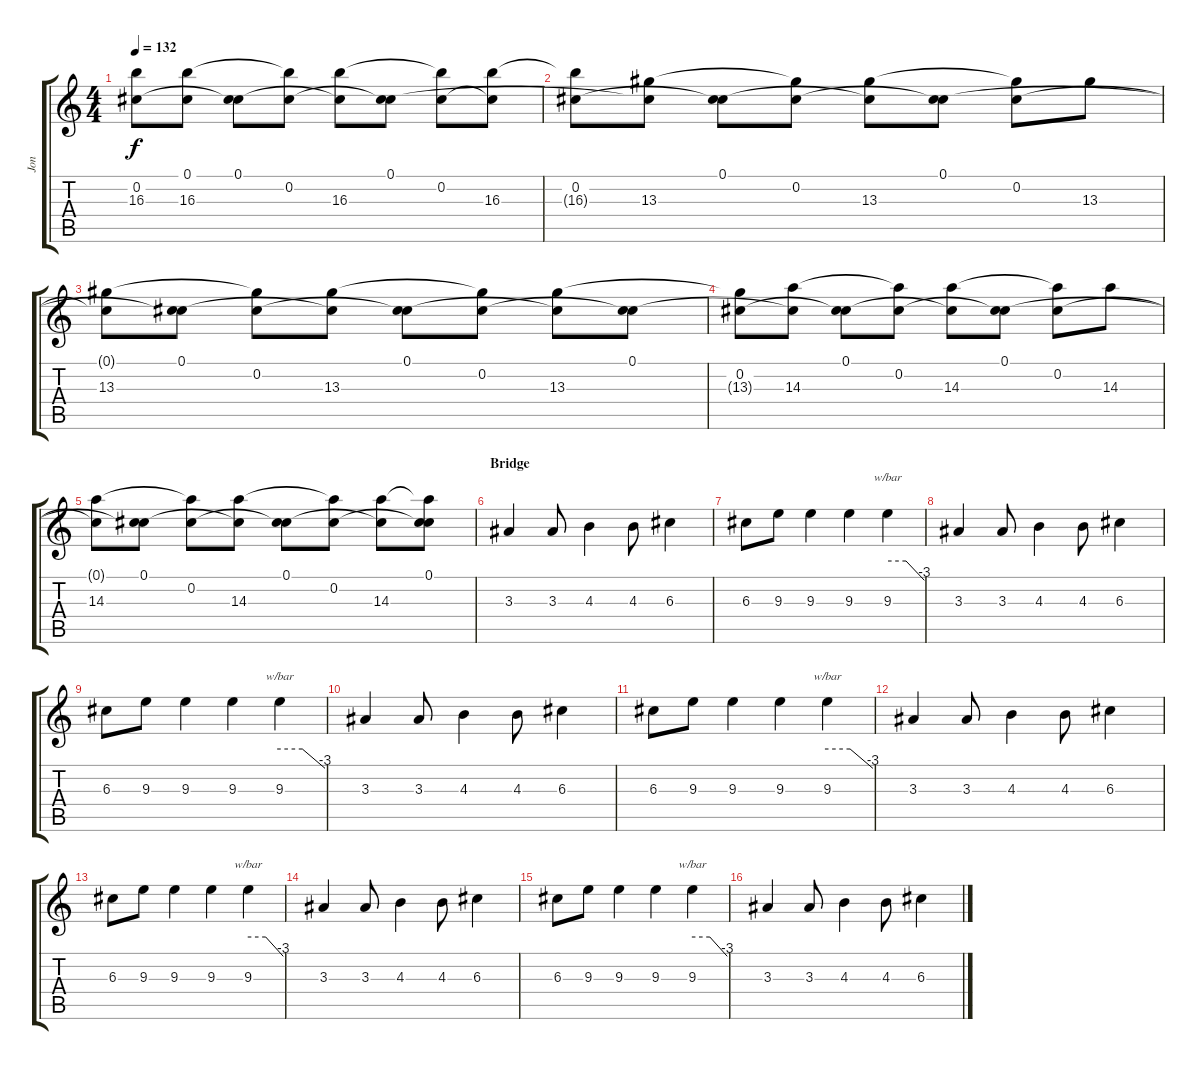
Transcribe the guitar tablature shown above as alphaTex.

\track ("Jon" "Jon") {instrument stringensemble1}
\staff {score tabs}
\tuning (Db5 Db5 G4 D4 A3 E3) {hide}
\ts (4 4)
\tempo 132
\clef g2
\ks c
(0.2 16.3{t}).8{dy f} (0.1{t} 16.3).8 (0.1 0.2{t}).8 (0.2 16.3{t}).8 (0.1{t} 16.3).8 (0.1 0.2{t}).8 (0.2 16.3{t}).8 (0.2{t} 16.3).8 |
(0.2 16.3{t}).8 (0.1{t} 13.3).8 (0.1 0.2{t}).8 (0.2 13.3{t}).8 (0.1{t} 13.3).8 (0.1 0.2{t}).8 (0.2 13.3{t}).8 13.3.8 |
(0.1{t} 13.3).8 (0.1 0.2{t}).8 (0.2 13.3{t}).8 (0.1{t} 13.3).8 (0.1 0.2{t}).8 (0.2 13.3{t}).8 (0.1{t} 13.3).8 (0.1 0.2{t}).8 |
(0.2 13.3{t}).8 (0.1{t} 14.3).8 (0.1 0.2{t}).8 (0.2 14.3{t}).8 (0.1{t} 14.3).8 (0.1 0.2{t}).8 (0.2 14.3{t}).8 14.3.8 |
(0.1{t} 14.3).8 (0.1 0.2{t}).8 (0.2 14.3{t}).8 (0.1{t} 14.3).8 (0.1 0.2{t}).8 (0.2 14.3{t}).8 (0.1{t} 14.3).8 (0.1 0.2{t} 14.3{t}).8 |
\section ("" "Bridge")
3.3.4 3.3.8 4.3.4 4.3.8 6.3.4 |
6.3.8 9.3.8 9.3.4 9.3.4 9.3.4{tbe (custom default 0 0 30 0 60 -12)} |
3.3.4 3.3.8 4.3.4 4.3.8 6.3.4 |
6.3.8 9.3.8 9.3.4 9.3.4 9.3.4{tbe (custom default 0 0 30 0 60 -12)} |
3.3.4 3.3.8 4.3.4 4.3.8 6.3.4 |
6.3.8 9.3.8 9.3.4 9.3.4 9.3.4{tbe (custom default 0 0 30 0 60 -12)} |
3.3.4 3.3.8 4.3.4 4.3.8 6.3.4 |
6.3.8 9.3.8 9.3.4 9.3.4 9.3.4{tbe (custom default 0 0 30 0 60 -12)} |
3.3.4 3.3.8 4.3.4 4.3.8 6.3.4 |
6.3.8 9.3.8 9.3.4 9.3.4 9.3.4{tbe (custom default 0 0 30 0 60 -12)} |
3.3.4 3.3.8 4.3.4 4.3.8 6.3.4
